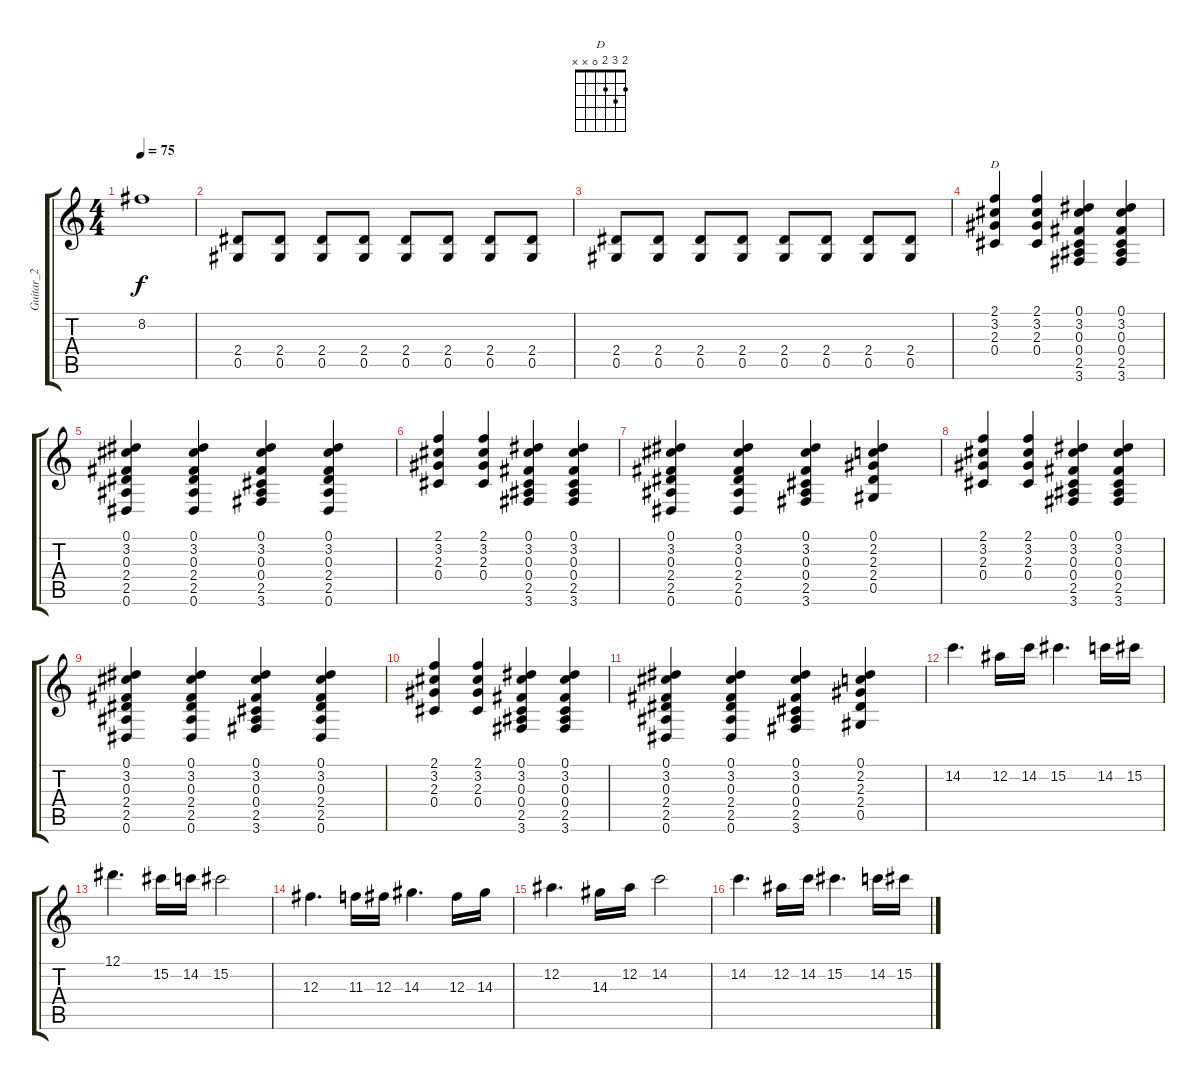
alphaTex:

\track ("Guitar_2" "Guitar_2") {instrument distortionguitar}
\staff {score tabs}
\tuning (Eb4 Bb3 Gb3 Db3 Ab2 Eb2) {hide}
\chord ("D" 2 3 2 0 x x)
\ts (4 4)
\tempo 75
\clef g2
\ks c
8.2.1{dy f} |
(2.4 0.5).8 (2.4 0.5).8 (2.4 0.5).8 (2.4 0.5).8 (2.4 0.5).8 (2.4 0.5).8 (2.4 0.5).8 (2.4 0.5).8 |
(2.4 0.5).8 (2.4 0.5).8 (2.4 0.5).8 (2.4 0.5).8 (2.4 0.5).8 (2.4 0.5).8 (2.4 0.5).8 (2.4 0.5).8 |
(2.1 3.2 2.3 0.4).4{ch "D"} (2.1 3.2 2.3 0.4).4 (0.1 3.2 0.3 0.4 2.5 3.6).4 (0.1 3.2 0.3 0.4 2.5 3.6).4 |
(0.1 3.2 0.3 2.4 2.5 0.6).4 (0.1 3.2 0.3 2.4 2.5 0.6).4 (0.1 3.2 0.3 0.4 2.5 3.6).4 (0.1 3.2 0.3 2.4 2.5 0.6).4 |
(2.1 3.2 2.3 0.4).4 (2.1 3.2 2.3 0.4).4 (0.1 3.2 0.3 0.4 2.5 3.6).4 (0.1 3.2 0.3 0.4 2.5 3.6).4 |
(0.1 3.2 0.3 2.4 2.5 0.6).4 (0.1 3.2 0.3 2.4 2.5 0.6).4 (0.1 3.2 0.3 0.4 2.5 3.6).4 (0.1 2.2 2.3 2.4 0.5).4 |
(2.1 3.2 2.3 0.4).4 (2.1 3.2 2.3 0.4).4 (0.1 3.2 0.3 0.4 2.5 3.6).4 (0.1 3.2 0.3 0.4 2.5 3.6).4 |
(0.1 3.2 0.3 2.4 2.5 0.6).4 (0.1 3.2 0.3 2.4 2.5 0.6).4 (0.1 3.2 0.3 0.4 2.5 3.6).4 (0.1 3.2 0.3 2.4 2.5 0.6).4 |
(2.1 3.2 2.3 0.4).4 (2.1 3.2 2.3 0.4).4 (0.1 3.2 0.3 0.4 2.5 3.6).4 (0.1 3.2 0.3 0.4 2.5 3.6).4 |
(0.1 3.2 0.3 2.4 2.5 0.6).4 (0.1 3.2 0.3 2.4 2.5 0.6).4 (0.1 3.2 0.3 0.4 2.5 3.6).4 (0.1 2.2 2.3 2.4 0.5).4 |
14.2.4{d} 12.2.16 14.2.16 15.2.4{d} 14.2.16 15.2.16 |
12.1.4{d} 15.2.16 14.2.16 15.2.2 |
12.3.4{d} 11.3.16 12.3.16 14.3.4{d} 12.3.16 14.3.16 |
12.2.4{d} 14.3.16 12.2.16 14.2.2 |
14.2.4{d} 12.2.16 14.2.16 15.2.4{d} 14.2.16 15.2.16
